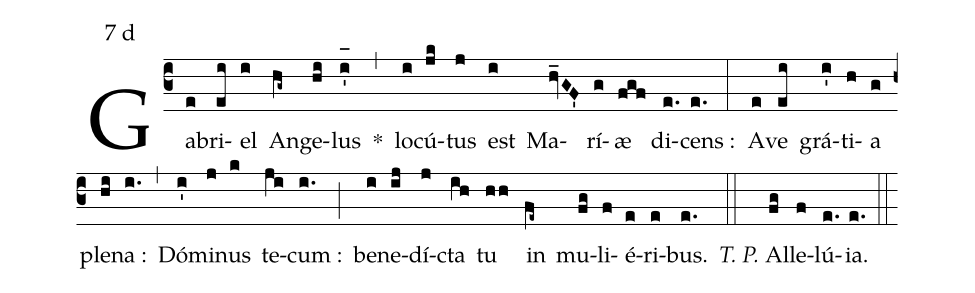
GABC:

mode:7 d;
%%
(c3) Ga(e)bri(ei)el(i) An(hg~)ge(hi)lus(i'_[oh:h]) *(,) lo(i)cú(jk)tus(j) est(i) Ma(hv_GF')rí(g)æ(fgf) di(e.)cens :(e.) (:) A(e)ve(ei) grá(i')ti(h)a(g) ple(hi)na :(i.) (,) Dó(i')mi(j)nus(k) te(ji)cum :(i.) (;) be(i)ne(ij)dí(j)cta(ih) tu(hh) in(fe~) mu(fg)li(f)é(e)ri(e)bus.(e.) (::) <i>T. P.</i> Al(fg)le(f)lú(e.){ia}.(e.) (::)
